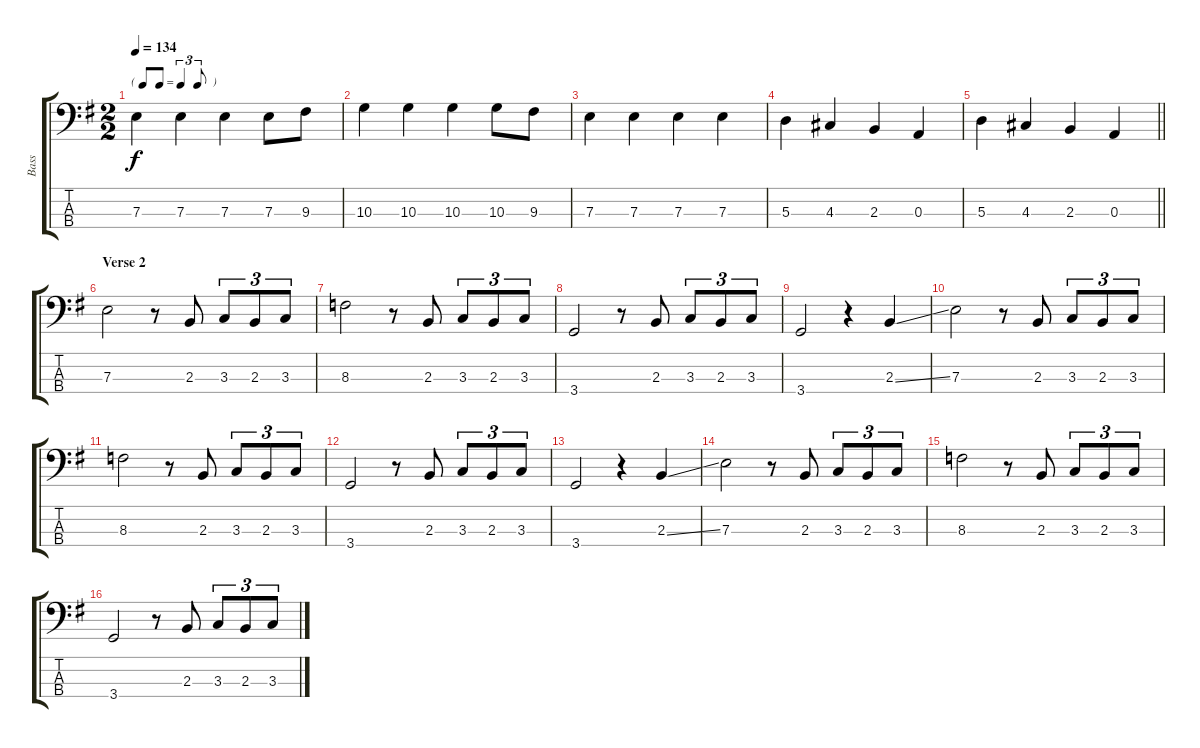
\track ("Bass" "Bass") {instrument electricbassfinger}
\staff {score tabs}
\tuning (G2 D2 A1 E1) {hide}
\ts (2 2)
\tf triplet8th
\tempo 134
\clef f4
\ks g
7.3.4{dy f} 7.3.4 7.3.4 7.3.8 9.3.8 |
10.3.4 10.3.4 10.3.4 10.3.8 9.3.8 |
7.3.4 7.3.4 7.3.4 7.3.4 |
5.3.4 4.3.4 2.3.4 0.3.4 |
\barLineRight lightlight
5.3.4 4.3.4 2.3.4 0.3.4 |
\section ("" "Verse 2")
7.3.2 r.8 2.3.8 3.3.8{tu (3 2)} 2.3.8{tu (3 2)} 3.3.8{tu (3 2)} |
8.3.2 r.8 2.3.8 3.3.8{tu (3 2)} 2.3.8{tu (3 2)} 3.3.8{tu (3 2)} |
3.4.2 r.8 2.3.8 3.3.8{tu (3 2)} 2.3.8{tu (3 2)} 3.3.8{tu (3 2)} |
3.4.2 r.4 2.3{ss}.4 |
7.3.2 r.8 2.3.8 3.3.8{tu (3 2)} 2.3.8{tu (3 2)} 3.3.8{tu (3 2)} |
8.3.2 r.8 2.3.8 3.3.8{tu (3 2)} 2.3.8{tu (3 2)} 3.3.8{tu (3 2)} |
3.4.2 r.8 2.3.8 3.3.8{tu (3 2)} 2.3.8{tu (3 2)} 3.3.8{tu (3 2)} |
3.4.2 r.4 2.3{ss}.4 |
7.3.2 r.8 2.3.8 3.3.8{tu (3 2)} 2.3.8{tu (3 2)} 3.3.8{tu (3 2)} |
8.3.2 r.8 2.3.8 3.3.8{tu (3 2)} 2.3.8{tu (3 2)} 3.3.8{tu (3 2)} |
3.4.2 r.8 2.3.8 3.3.8{tu (3 2)} 2.3.8{tu (3 2)} 3.3.8{tu (3 2)}
